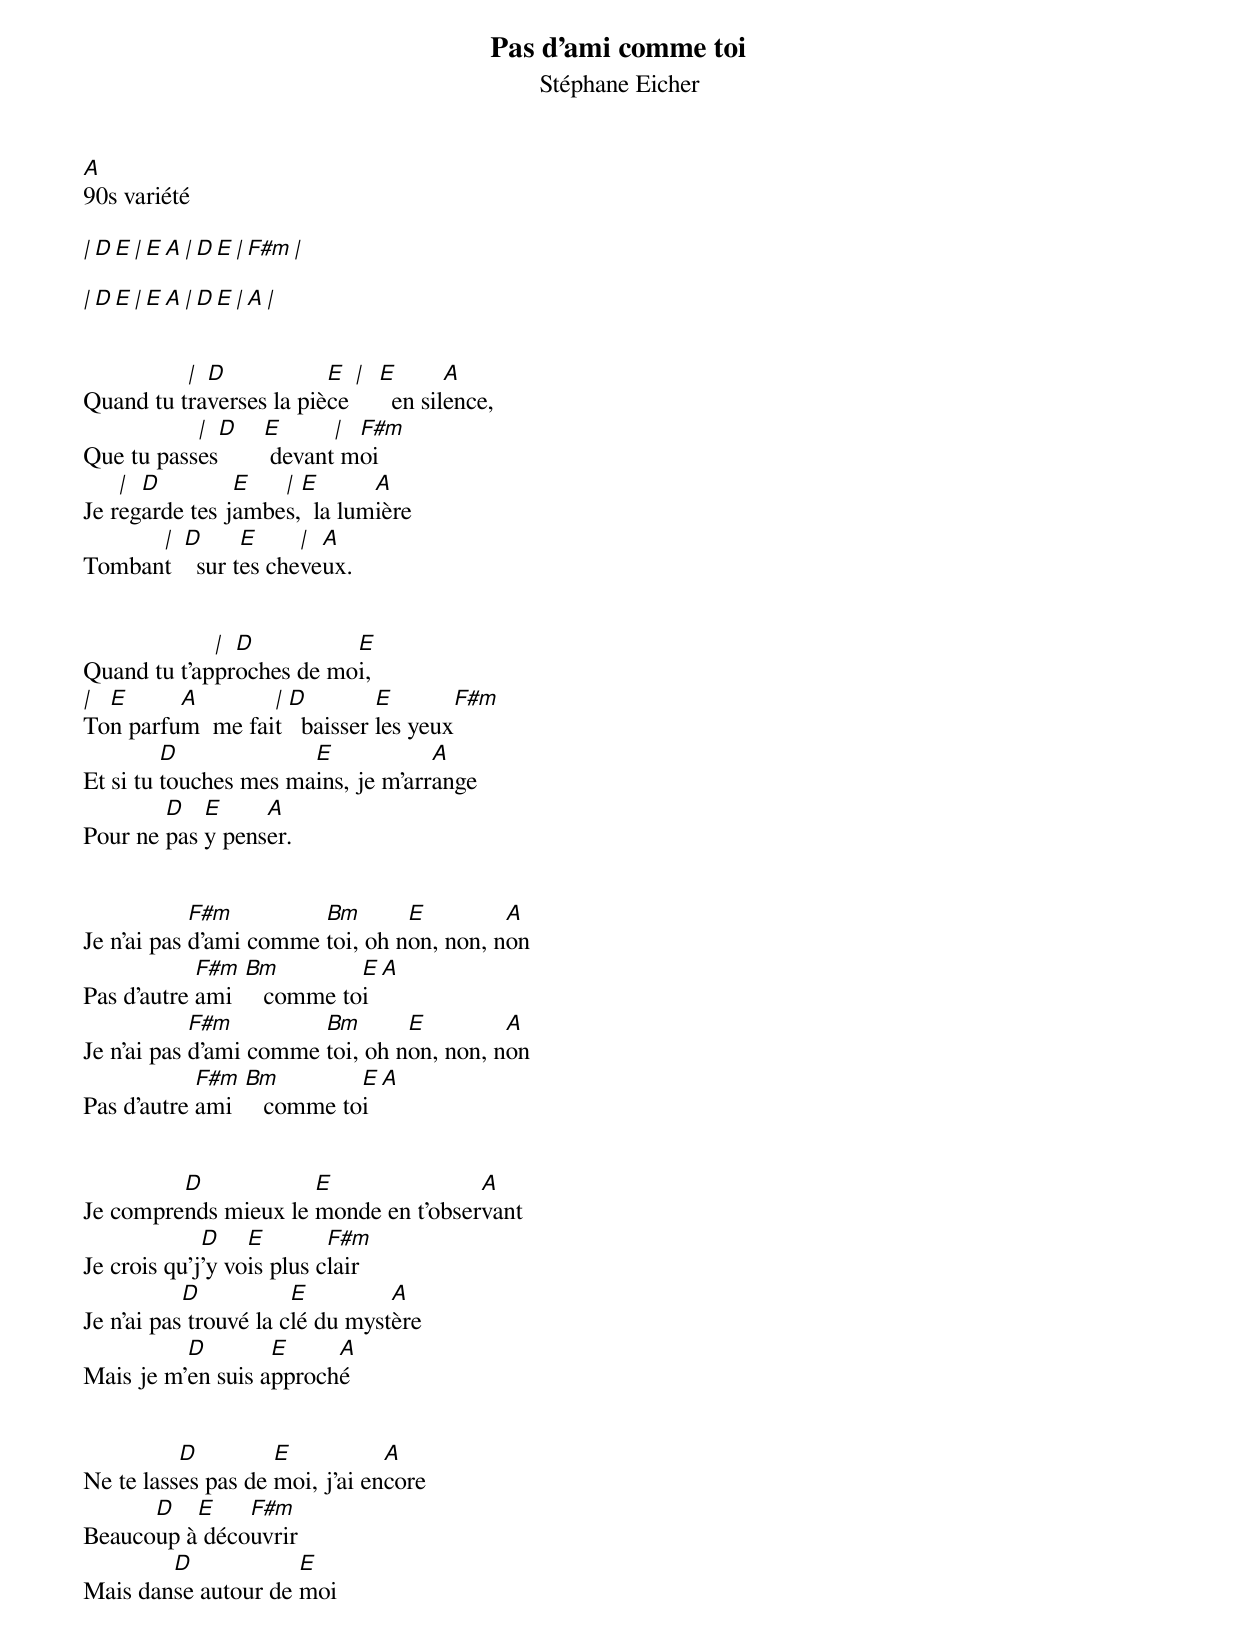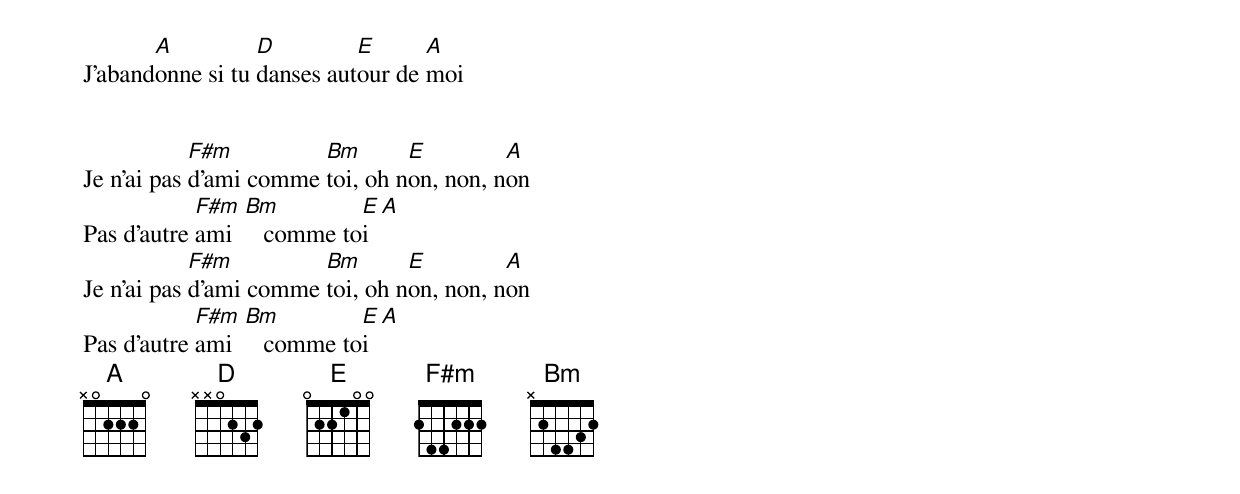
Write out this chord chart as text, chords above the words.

Pas d'ami comme toi
Stéphane Eicher
A
90s variété

| D   E   | E    A  | D   E   | F#m   |

| D   E   | E    A  | D   E   | A    |


          | D            E  | E       A
Quand tu traverses la pièce     en silence,
           | D   E      | F#m
Que tu passes     devant moi
    | D         E   | E       A
Je regarde tes jambes,  la lumière
      |  D      E     | A
Tombant    sur tes cheveux.


             | D          E
Quand tu t'approches de moi,
| E      A        | D         E           F#m
Ton parfum  me fait   baisser les yeux
         D             E            A
Et si tu touches mes mains, je m'arrange
        D   E     A
Pour ne pas y penser.


            F#m         Bm       E         A
Je n'ai pas d'ami comme toi, oh non, non, non
            F#m  Bm         E   A
Pas d'autre ami     comme toi
            F#m         Bm       E         A
Je n'ai pas d'ami comme toi, oh non, non, non
            F#m  Bm         E   A
Pas d'autre ami     comme toi


         D            E               A
Je comprends mieux le monde en t'observant
             D    E        F#m
Je crois qu'j'y vois plus clair
           D           E         A
Je n'ai pas trouvé la clé du mystère
          D        E     A
Mais je m'en suis approché


          D         E           A
Ne te lasses pas de moi, j'ai encore
      D   E    F#m
Beaucoup à découvrir
        D            E
Mais danse autour de moi
       A          D         E      A
J'abandonne si tu danses autour de moi


            F#m         Bm       E         A
Je n'ai pas d'ami comme toi, oh non, non, non
            F#m  Bm         E   A
Pas d'autre ami     comme toi
            F#m         Bm       E         A
Je n'ai pas d'ami comme toi, oh non, non, non
            F#m  Bm         E   A
Pas d'autre ami     comme toi
